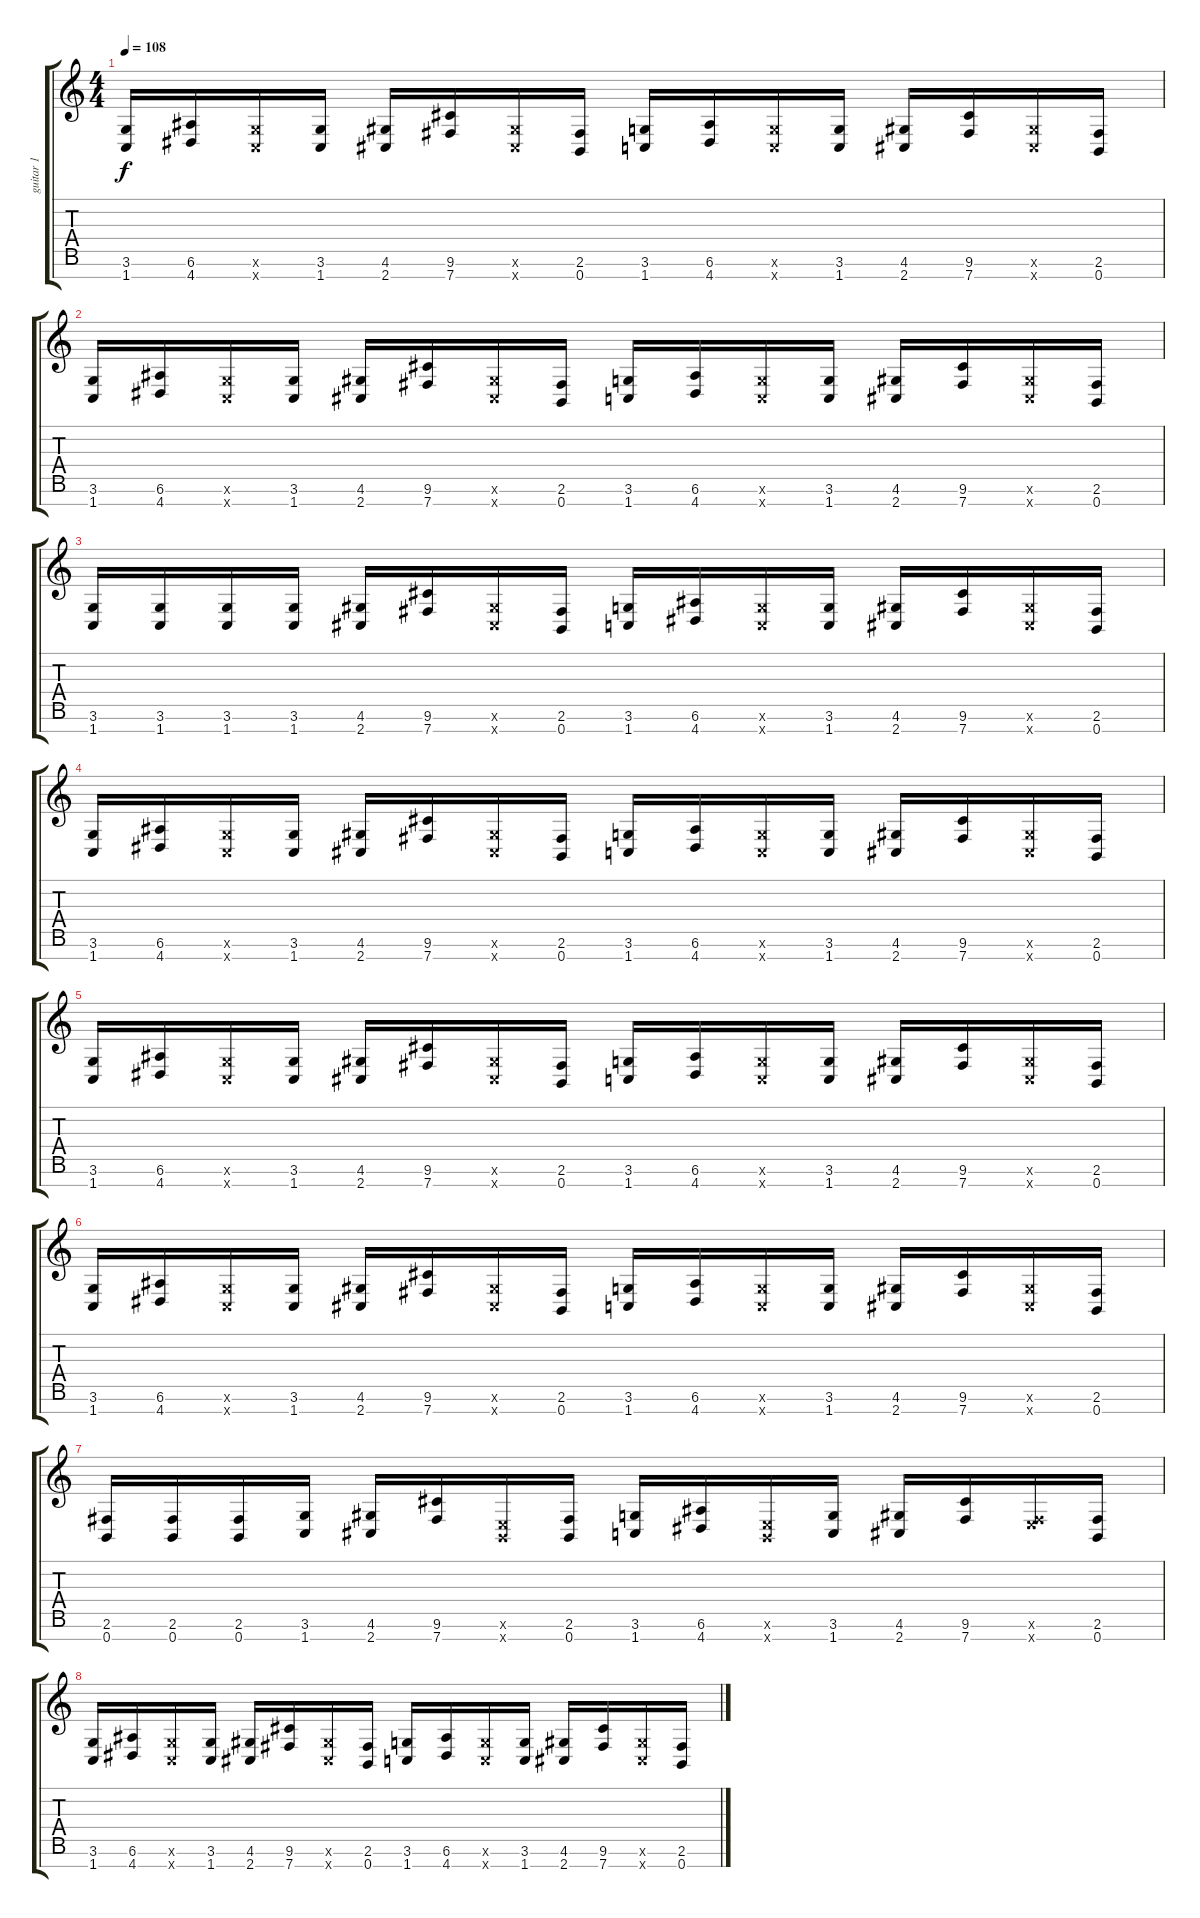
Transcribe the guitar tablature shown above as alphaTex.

\track ("guitar 1" "guitar 1") {instrument distortionguitar}
\staff {score tabs}
\tuning (E4 B3 G3 D3 A2 E2 B1) {hide}
\ts (4 4)
\tempo 108
\clef g2
\ks c
(3.6 1.7).16{dy f} (6.6 4.7).16 (3.6{x} 1.7{x}).16 (3.6 1.7).16 (4.6 2.7).16 (9.6 7.7).16 (4.6{x} 2.7{x}).16 (2.6 0.7).16 (3.6 1.7).16 (6.6 4.7).16 (3.6{x} 1.7{x}).16 (3.6 1.7).16 (4.6 2.7).16 (9.6 7.7).16 (4.6{x} 2.7{x}).16 (2.6 0.7).16 |
(3.6 1.7).16 (6.6 4.7).16 (3.6{x} 1.7{x}).16 (3.6 1.7).16 (4.6 2.7).16 (9.6 7.7).16 (4.6{x} 2.7{x}).16 (2.6 0.7).16 (3.6 1.7).16 (6.6 4.7).16 (3.6{x} 1.7{x}).16 (3.6 1.7).16 (4.6 2.7).16 (9.6 7.7).16 (4.6{x} 2.7{x}).16 (2.6 0.7).16 |
(3.6 1.7).16 (3.6 1.7).16 (3.6 1.7).16 (3.6 1.7).16 (4.6 2.7).16 (9.6 7.7).16 (4.6{x} 2.7{x}).16 (2.6 0.7).16 (3.6 1.7).16 (6.6 4.7).16 (3.6{x} 1.7{x}).16 (3.6 1.7).16 (4.6 2.7).16 (9.6 7.7).16 (4.6{x} 2.7{x}).16 (2.6 0.7).16 |
(3.6 1.7).16 (6.6 4.7).16 (3.6{x} 1.7{x}).16 (3.6 1.7).16 (4.6 2.7).16 (9.6 7.7).16 (4.6{x} 2.7{x}).16 (2.6 0.7).16 (3.6 1.7).16 (6.6 4.7).16 (3.6{x} 1.7{x}).16 (3.6 1.7).16 (4.6 2.7).16 (9.6 7.7).16 (4.6{x} 2.7{x}).16 (2.6 0.7).16 |
(3.6 1.7).16 (6.6 4.7).16 (3.6{x} 1.7{x}).16 (3.6 1.7).16 (4.6 2.7).16 (9.6 7.7).16 (4.6{x} 2.7{x}).16 (2.6 0.7).16 (3.6 1.7).16 (6.6 4.7).16 (3.6{x} 1.7{x}).16 (3.6 1.7).16 (4.6 2.7).16 (9.6 7.7).16 (4.6{x} 2.7{x}).16 (2.6 0.7).16 |
(3.6 1.7).16 (6.6 4.7).16 (3.6{x} 1.7{x}).16 (3.6 1.7).16 (4.6 2.7).16 (9.6 7.7).16 (4.6{x} 2.7{x}).16 (2.6 0.7).16 (3.6 1.7).16 (6.6 4.7).16 (3.6{x} 1.7{x}).16 (3.6 1.7).16 (4.6 2.7).16 (9.6 7.7).16 (4.6{x} 2.7{x}).16 (2.6 0.7).16 |
(2.6 0.7).16 (2.6 0.7).16 (2.6 0.7).16 (3.6 1.7).16 (4.6 2.7).16 (9.6 7.7).16 (0.6{x} 0.7{x}).16 (2.6 0.7).16 (3.6 1.7).16 (6.6 4.7).16 (0.6{x} 0.7{x}).16 (3.6 1.7).16 (4.6 2.7).16 (9.6 7.7).16 (0.6{x} 7.7{x}).16 (2.6 0.7).16 |
(3.6 1.7).16 (6.6 4.7).16 (3.6{x} 1.7{x}).16 (3.6 1.7).16 (4.6 2.7).16 (9.6 7.7).16 (4.6{x} 2.7{x}).16 (2.6 0.7).16 (3.6 1.7).16 (6.6 4.7).16 (3.6{x} 1.7{x}).16 (3.6 1.7).16 (4.6 2.7).16 (9.6 7.7).16 (4.6{x} 2.7{x}).16 (2.6 0.7).16
